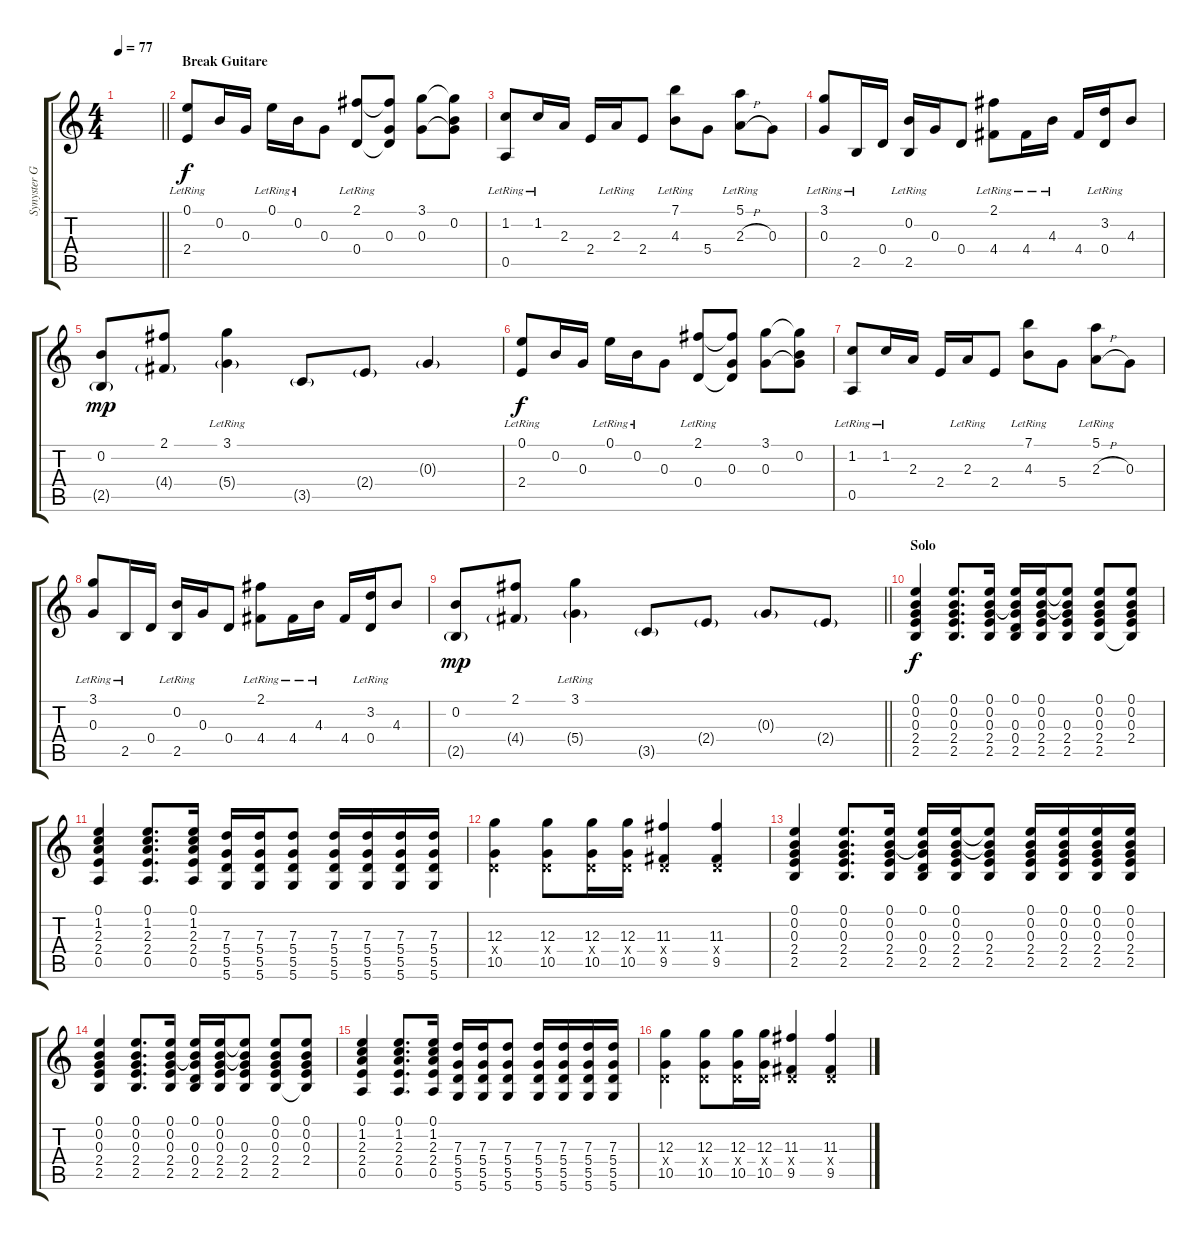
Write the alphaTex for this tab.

\track ("Synyster Gates (Acoustik)" "Synyster G") {instrument acousticguitarnylon}
\staff {score tabs}
\tuning (E4 B3 G3 D3 A2 D2) {hide}
\ts (4 4)
\tempo 77
\clef g2
\barLineRight lightlight
\ks c
|
\section ("" "Break Guitare")
(0.1 2.4{lr}).8{instrument acousticguitarnylon} 0.2.16 0.3.16 0.1{lr}.16 0.2{lr}.16 0.3.8 (2.1{lr} 0.4).8 (2.1{t} 0.3 0.4{t}).8 (3.1 0.3).8 (3.1{t} 0.2 0.3{t}).8 |
(1.2 0.5{lr}).8 1.2{lr}.16 2.3.16 2.4.16 2.3{lr}.16 2.4.8 (7.1{lr} 4.3{lr}).8 5.4.8 (5.1{lr} 2.3{h lr}).8 0.3.8 |
(3.1{lr} 0.3{lr}).8 2.5{lr}.16 0.4.16 (0.2{lr} 2.5{lr}).16 0.3.16 0.4.8 (2.1{lr} 4.4{lr}).8 4.4{lr}.16 4.3{lr}.16 4.4.16 (3.2{lr} 0.4{lr}).16 4.3.8 |
(0.2 2.5{g}).8{dy mp} (2.1 4.4{g}).8 (3.1{lr} 5.4{g lr}).4 3.5{g}.8 2.4{g}.8 0.3{g}.4 |
(0.1 2.4{lr}).8{dy f} 0.2.16 0.3.16 0.1{lr}.16 0.2{lr}.16 0.3.8 (2.1{lr} 0.4).8 (2.1{t} 0.3 0.4{t}).8 (3.1 0.3).8 (3.1{t} 0.2 0.3{t}).8 |
(1.2 0.5{lr}).8 1.2{lr}.16 2.3.16 2.4.16 2.3{lr}.16 2.4.8 (7.1{lr} 4.3{lr}).8 5.4.8 (5.1{lr} 2.3{h lr}).8 0.3.8 |
(3.1{lr} 0.3{lr}).8 2.5{lr}.16 0.4.16 (0.2{lr} 2.5{lr}).16 0.3.16 0.4.8 (2.1{lr} 4.4{lr}).8 4.4{lr}.16 4.3{lr}.16 4.4.16 (3.2{lr} 0.4{lr}).16 4.3.8 |
\barLineRight lightlight
(0.2 2.5{g}).8{dy mp} (2.1 4.4{g}).8 (3.1{lr} 5.4{g lr}).4 3.5{g}.8 2.4{g}.8 0.3{g}.8 2.4{g}.8 |
\section ("" "Solo")
(0.1 0.2 0.3 2.4 2.5).4{dy f volume 10 instrument acousticguitarsteel} (0.1 0.2 0.3 2.4 2.5).8{d} (0.1 0.2 0.3 2.4 2.5).16 (0.1 0.2{t} 0.3 0.4 2.5).16 (0.1 0.2 0.3 2.4 2.5).16 (0.1{t} 0.2{t} 0.3 2.4 2.5).8 (0.1 0.2 0.3 2.4 2.5).8 (0.1 0.2 0.3 2.4 2.5{t}).8 |
(0.1 1.2 2.3 2.4 0.5).4 (0.1 1.2 2.3 2.4 0.5).8{d} (0.1 1.2 2.3 2.4 0.5).16 (7.3 5.4 5.5 5.6).16 (7.3 5.4 5.5 5.6).16 (7.3 5.4 5.5 5.6).8 (7.3 5.4 5.5 5.6).16 (7.3 5.4 5.5 5.6).16 (7.3 5.4 5.5 5.6).16 (7.3 5.4 5.5 5.6).16 |
(12.3 0.4{x} 10.5).4 (12.3 0.4{x} 10.5).8 (12.3 0.4{x} 10.5).16 (12.3 0.4{x} 10.5).16 (11.3 0.4{x} 9.5).4 (11.3 0.4{x} 9.5).4 |
(0.1 0.2 0.3 2.4 2.5).4 (0.1 0.2 0.3 2.4 2.5).8{d} (0.1 0.2 0.3 2.4 2.5).16 (0.1 0.2{t} 0.3 0.4 2.5).16 (0.1 0.2 0.3 2.4 2.5).16 (0.1{t} 0.2{t} 0.3 2.4 2.5).8 (0.1 0.2 0.3 2.4 2.5).16 (0.1 0.2 0.3 2.4 2.5).16 (0.1 0.2 0.3 2.4 2.5).16 (0.1 0.2 0.3 2.4 2.5).16 |
(0.1 0.2 0.3 2.4 2.5).4 (0.1 0.2 0.3 2.4 2.5).8{d} (0.1 0.2 0.3 2.4 2.5).16 (0.1 0.2{t} 0.3 0.4 2.5).16 (0.1 0.2 0.3 2.4 2.5).16 (0.1{t} 0.2{t} 0.3 2.4 2.5).8 (0.1 0.2 0.3 2.4 2.5).8 (0.1 0.2 0.3 2.4 2.5{t}).8 |
(0.1 1.2 2.3 2.4 0.5).4 (0.1 1.2 2.3 2.4 0.5).8{d} (0.1 1.2 2.3 2.4 0.5).16 (7.3 5.4 5.5 5.6).16 (7.3 5.4 5.5 5.6).16 (7.3 5.4 5.5 5.6).8 (7.3 5.4 5.5 5.6).16 (7.3 5.4 5.5 5.6).16 (7.3 5.4 5.5 5.6).16 (7.3 5.4 5.5 5.6).16 |
(12.3 0.4{x} 10.5).4 (12.3 0.4{x} 10.5).8 (12.3 0.4{x} 10.5).16 (12.3 0.4{x} 10.5).16 (11.3 0.4{x} 9.5).4 (11.3 0.4{x} 9.5).4
